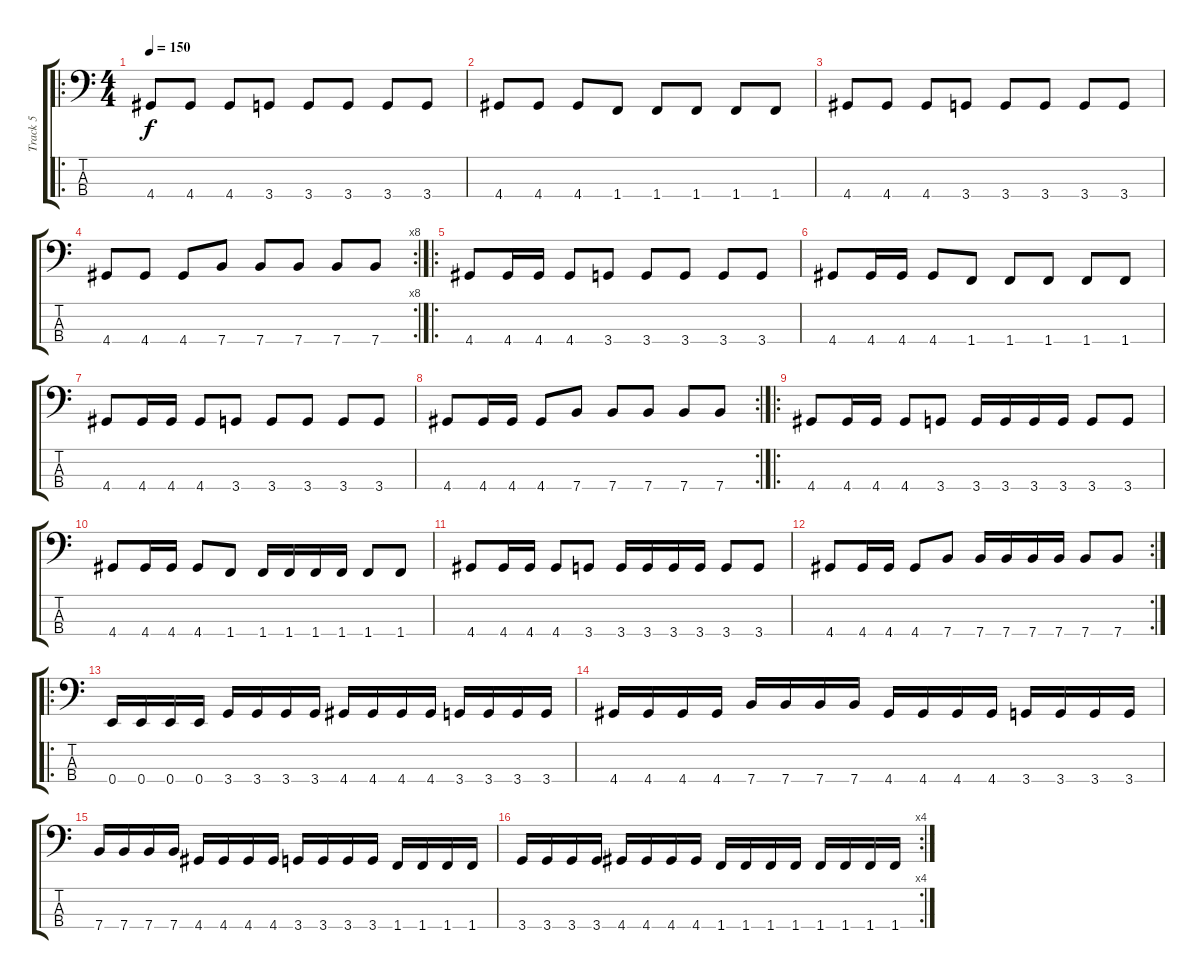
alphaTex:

\track ("Track 5" "Track 5") {instrument electricbasspick}
\staff {score tabs}
\tuning (G2 D2 A1 E1) {hide}
\ro
\ts (4 4)
\tempo 150
\clef f4
\ks c
4.4.8{dy f instrument electricbasspick} 4.4.8 4.4.8 3.4.8 3.4.8 3.4.8 3.4.8 3.4.8 |
4.4.8 4.4.8 4.4.8 1.4.8 1.4.8 1.4.8 1.4.8 1.4.8 |
4.4.8 4.4.8 4.4.8 3.4.8 3.4.8 3.4.8 3.4.8 3.4.8 |
\rc 8
4.4.8 4.4.8 4.4.8 7.4.8 7.4.8 7.4.8 7.4.8 7.4.8 |
\ro
4.4.8 4.4.16 4.4.16 4.4.8 3.4.8 3.4.8 3.4.8 3.4.8 3.4.8 |
4.4.8 4.4.16 4.4.16 4.4.8 1.4.8 1.4.8 1.4.8 1.4.8 1.4.8 |
4.4.8 4.4.16 4.4.16 4.4.8 3.4.8 3.4.8 3.4.8 3.4.8 3.4.8 |
\rc 2
4.4.8 4.4.16 4.4.16 4.4.8 7.4.8 7.4.8 7.4.8 7.4.8 7.4.8 |
\ro
4.4.8 4.4.16 4.4.16 4.4.8 3.4.8 3.4.16 3.4.16 3.4.16 3.4.16 3.4.8 3.4.8 |
4.4.8 4.4.16 4.4.16 4.4.8 1.4.8 1.4.16 1.4.16 1.4.16 1.4.16 1.4.8 1.4.8 |
4.4.8 4.4.16 4.4.16 4.4.8 3.4.8 3.4.16 3.4.16 3.4.16 3.4.16 3.4.8 3.4.8 |
\rc 2
4.4.8 4.4.16 4.4.16 4.4.8 7.4.8 7.4.16 7.4.16 7.4.16 7.4.16 7.4.8 7.4.8 |
\ro
0.4.16 0.4.16 0.4.16 0.4.16 3.4.16 3.4.16 3.4.16 3.4.16 4.4.16 4.4.16 4.4.16 4.4.16 3.4.16 3.4.16 3.4.16 3.4.16 |
4.4.16 4.4.16 4.4.16 4.4.16 7.4.16 7.4.16 7.4.16 7.4.16 4.4.16 4.4.16 4.4.16 4.4.16 3.4.16 3.4.16 3.4.16 3.4.16 |
7.4.16 7.4.16 7.4.16 7.4.16 4.4.16 4.4.16 4.4.16 4.4.16 3.4.16 3.4.16 3.4.16 3.4.16 1.4.16 1.4.16 1.4.16 1.4.16 |
\rc 4
3.4.16 3.4.16 3.4.16 3.4.16 4.4.16 4.4.16 4.4.16 4.4.16 1.4.16 1.4.16 1.4.16 1.4.16 1.4.16 1.4.16 1.4.16 1.4.16
